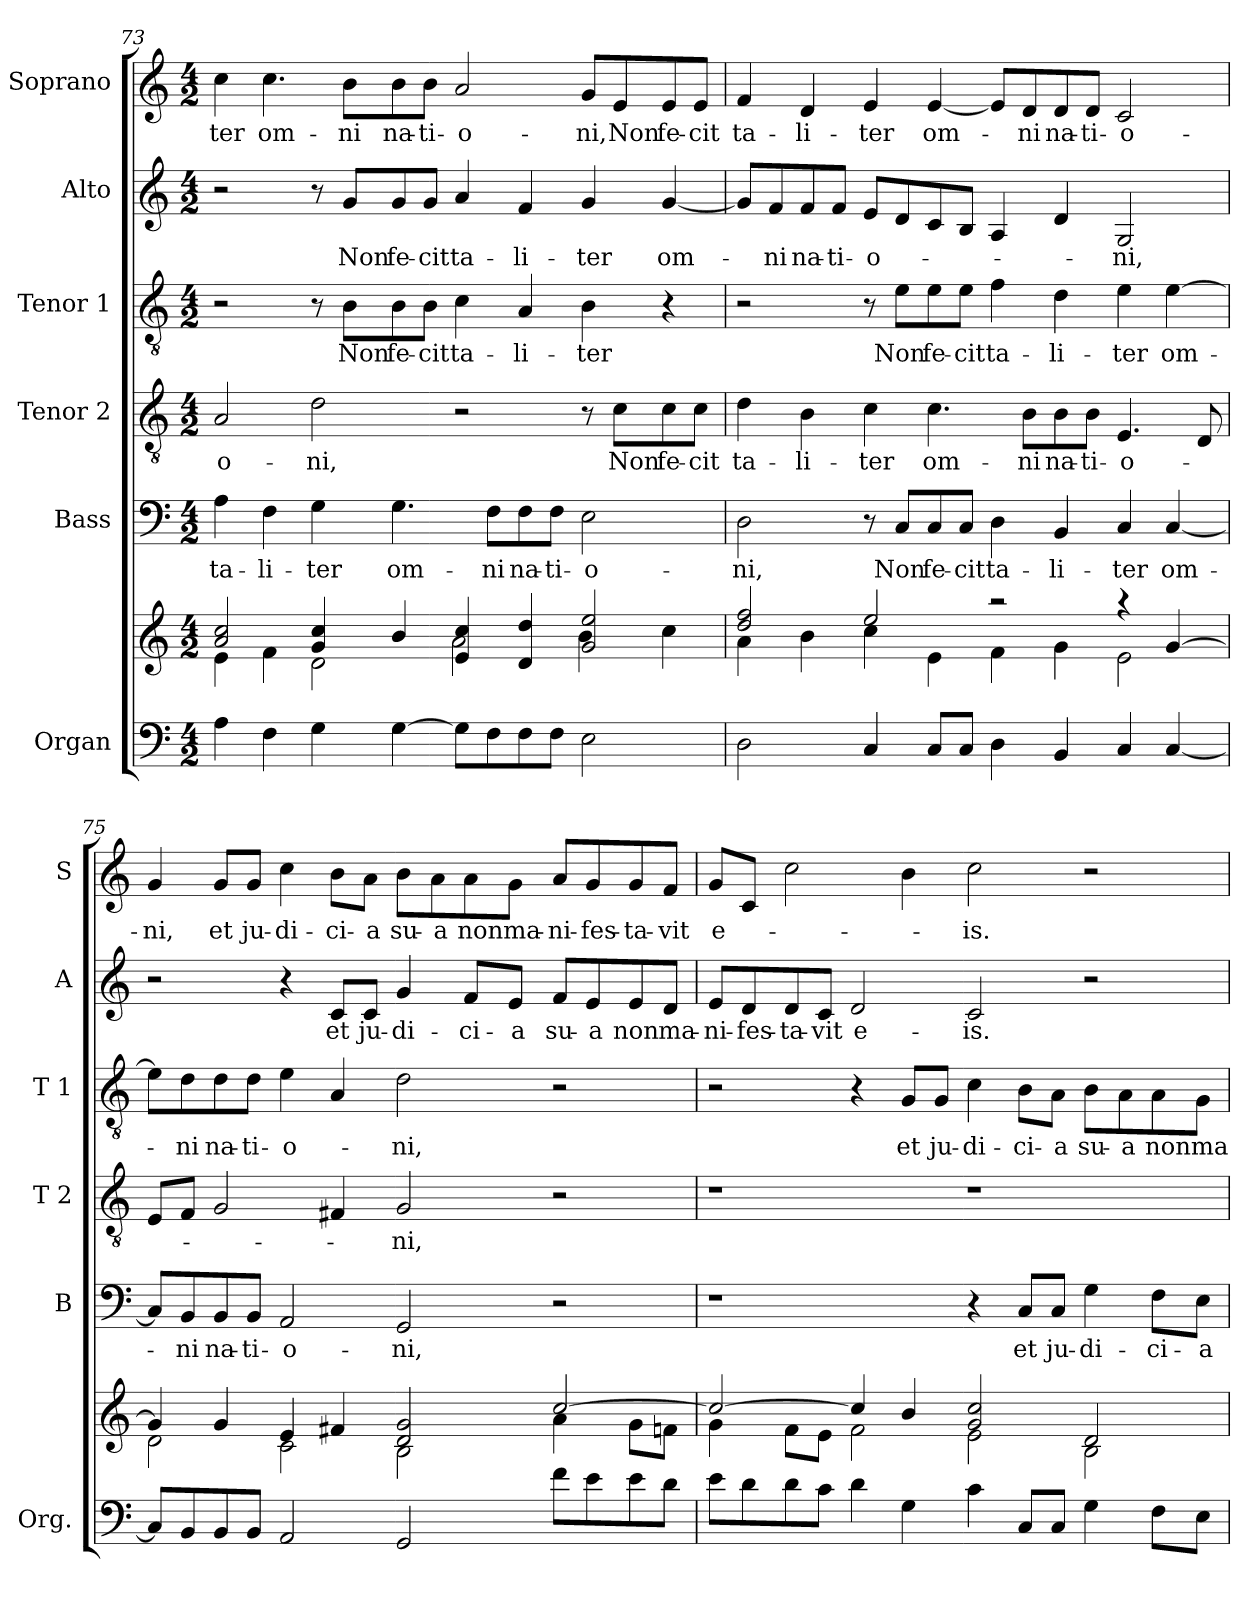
**kern	**kern	**kern	**text	**kern	**text	**kern	**text	**kern	**text	**kern	**text
*part6	*part6	*part5	*part5	*part4	*part4	*part3	*part3	*part2	*part2	*part1	*part1
*staff7	*staff6	*staff5	*staff5	*staff4	*staff4	*staff3	*staff3	*staff2	*staff2	*staff1	*staff1
*I"Organ	*	*I"Bass	*	*I"Tenor 2	*	*I"Tenor 1	*	*I"Alto	*	*I"Soprano	*
*I'Org.	*	*I'B	*	*I'T 2	*	*I'T 1	*	*I'A	*	*I'S	*
!!LO:PB:g=z
*clefF4	*clefG2	*clefF4	*	*clefGv2	*	*clefGv2	*	*clefG2	*	*clefG2	*
*k[]	*k[]	*k[]	*	*k[]	*	*k[]	*	*k[]	*	*k[]	*
*M4/2	*M4/2	*M4/2	*	*M4/2	*	*M4/2	*	*M4/2	*	*M4/2	*
=73	=73	=73	=73	=73	=73	=73	=73	=73	=73	=73	=73
*	*^	*	*	*	*	*	*	*	*	*	*
!	!	!	!	!LO:LY:b	!	!LO:LY:b	!	!	!	!	!	!LO:LY:b
4A\	2a!/ 2cc!/	4e!\	4A\	ta-	2A/	-o-	2r	.	2r	.	4cc\	-ter
!	!	!	!	!LO:LY:b	!	!	!	!	!	!	!	!LO:LY:b
4F\	.	4f!\	4F\	-li-	.	.	.	.	.	.	4.cc\	om-
!	!	!	!	!LO:LY:b	!	!LO:LY:b	!	!	!	!	!	!
4G\	4g!/ 4cc!/	2d!\	4G\	-ter	2d\	-ni,	8r	.	8r	.	.	.
!	!	!	!	!	!	!	!	!LO:LY:b	!	!LO:LY:b	!	!LO:LY:b
.	.	.	.	.	.	.	8B\L	Non	8g/L	Non	8b\L	-ni
!	!	!	!	!LO:LY:b	!	!	!	!LO:LY:b	!	!LO:LY:b	!	!LO:LY:b
[4G\	4b!/	.	4.G\	om-	.	.	8B\	fe-	8g/	fe-	8b\	na-
!	!	!	!	!	!	!	!	!LO:LY:b	!	!LO:LY:b	!	!LO:LY:b
.	.	.	.	.	.	.	8B\J	-cit	8g/J	-cit	8b\J	-ti-
!	!	!	!	!	!	!	!	!LO:LY:b	!	!LO:LY:b	!	!LO:LY:b
8G\L]	4e!/ 4cc!/	2a!\	.	.	2r	.	4c\	ta-	4a/	ta-	2a/	-o-
!	!	!	!	!LO:LY:b	!	!	!	!	!	!	!	!
8F\	.	.	8F\L	-ni	.	.	.	.	.	.	.	.
!	!	!	!	!LO:LY:b	!	!	!	!LO:LY:b	!	!LO:LY:b	!	!
8F\	4d!/ 4dd!/	.	8F\	na-	.	.	4A/	-li-	4f/	-li-	.	.
!	!	!	!	!LO:LY:b	!	!	!	!	!	!	!	!
8F\J	.	.	8F\J	-ti-	.	.	.	.	.	.	.	.
!	!	!	!	!LO:LY:b	!	!	!	!LO:LY:b	!	!LO:LY:b	!	!LO:LY:b
2E\	2g!/ 2ee!/	4b!\	2E\	-o-	8r	.	4B\	-ter	4g/	-ter	8g/L	-ni,
!	!	!	!	!	!	!LO:LY:b	!	!	!	!	!	!LO:LY:b
.	.	.	.	.	8c\L	Non	.	.	.	.	8e/	Non
!	!	!	!	!	!	!LO:LY:b	!	!	!	!LO:LY:b	!	!LO:LY:b
.	.	4cc!\	.	.	8c\	fe-	4r	.	[4g/	om-	8e/	fe-
!	!	!	!	!	!	!LO:LY:b	!	!	!	!	!	!LO:LY:b
.	.	.	.	.	8c\J	-cit	.	.	.	.	8e/J	-cit
=74	=74	=74	=74	=74	=74	=74	=74	=74	=74	=74	=74	=74
!	!	!	!	!LO:LY:b	!	!LO:LY:b	!	!	!	!	!	!LO:LY:b
2D\	2dd!/ 2ff!/	4a!\	2D\	-ni,	4d\	ta-	2r	.	8g/L]	.	4f/	ta-
!	!	!	!	!	!	!	!	!	!	!LO:LY:b	!	!
.	.	.	.	.	.	.	.	.	8f/	-ni	.	.
!	!	!	!	!	!	!LO:LY:b	!	!	!	!LO:LY:b	!	!LO:LY:b
.	.	4b!\	.	.	4B\	-li-	.	.	8f/	na-	4d/	-li-
!	!	!	!	!	!	!	!	!	!	!LO:LY:b	!	!
.	.	.	.	.	.	.	.	.	8f/J	-ti-	.	.
!	!	!	!	!	!	!LO:LY:b	!	!	!	!LO:LY:b	!	!LO:LY:b
4C/	2ee!/	4cc!\	8r	.	4c\	-ter	8r	.	8e/L	-o-	4e/	-ter
!	!	!	!	!LO:LY:b	!	!	!	!LO:LY:b	!	!	!	!
.	.	.	8C/L	Non	.	.	8e\L	Non	8d/	.	.	.
!	!	!	!	!LO:LY:b	!	!LO:LY:b	!	!LO:LY:b	!	!	!	!LO:LY:b
8C/L	.	4e!\	8C/	fe-	4.c\	om-	8e\	fe-	8c/	.	[4e/	om-
!	!	!	!	!LO:LY:b	!	!	!	!LO:LY:b	!	!	!	!
8C/J	.	.	8C/J	-cit	.	.	8e\J	-cit	8B/J	.	.	.
!	!	!	!	!LO:LY:b	!	!	!	!LO:LY:b	!	!	!	!
4D\	2raa	4f!\	4D\	ta-	.	.	4f\	ta-	4A/	.	8e/L]	.
!	!	!	!	!	!	!LO:LY:b	!	!	!	!	!	!LO:LY:b
.	.	.	.	.	8B\L	-ni	.	.	.	.	8d/	-ni
!	!	!	!	!LO:LY:b	!	!LO:LY:b	!	!LO:LY:b	!	!	!	!LO:LY:b
4BB/	.	4g!\	4BB/	-li-	8B\	na-	4d\	-li-	4d/	.	8d/	na-
!	!	!	!	!	!	!LO:LY:b	!	!	!	!	!	!LO:LY:b
.	.	.	.	.	8B\J	-ti-	.	.	.	.	8d/J	-ti-
!	!	!	!	!LO:LY:b	!	!LO:LY:b	!	!LO:LY:b	!	!LO:LY:b	!	!LO:LY:b
4C/	4raa	2e!\	4C/	-ter	4.E/	-o-	4e\	-ter	2G/	-ni,	2c/	-o-
!	!	!	!	!LO:LY:b	!	!	!	!LO:LY:b	!	!	!	!
[4C/	[4g!/	.	[4C/	om-	.	.	[4e\	om-	.	.	.	.
.	.	.	.	.	8D/	.	.	.	.	.	.	.
!!LO:LB:g=z
=75	=75	=75	=75	=75	=75	=75	=75	=75	=75	=75	=75	=75
!	!	!	!	!	!	!	!	!	!	!	!	!LO:LY:b
8C/L]	4g!/]	2d!\	8C/L]	.	8E/L	.	8e\L]	.	2r	.	4g/	-ni,
!	!	!	!	!LO:LY:b	!	!	!	!LO:LY:b	!	!	!	!
8BB/	.	.	8BB/	-ni	8F/J	.	8d\	-ni	.	.	.	.
!	!	!	!	!LO:LY:b	!	!	!	!LO:LY:b	!	!	!	!LO:LY:b
8BB/	4g!/	.	8BB/	na-	2G/	.	8d\	na-	.	.	8g/L	et
!	!	!	!	!LO:LY:b	!	!	!	!LO:LY:b	!	!	!	!LO:LY:b
8BB/J	.	.	8BB/J	-ti-	.	.	8d\J	-ti-	.	.	8g/J	ju-
!	!	!	!	!LO:LY:b	!	!	!	!LO:LY:b	!	!	!	!LO:LY:b
2AA/	4e!/	2c!\	2AA/	-o-	.	.	4e\	-o-	4r	.	4cc\	-di-
!	!	!	!	!	!	!	!	!	!	!LO:LY:b	!	!LO:LY:b
.	4f#X!/	.	.	.	4F#X/	.	4A/	.	8c/L	et	8b\L	-ci-
!	!	!	!	!	!	!	!	!	!	!LO:LY:b	!	!LO:LY:b
.	.	.	.	.	.	.	.	.	8c/J	ju-	8a\J	-a
!	!	!	!	!LO:LY:b	!	!LO:LY:b	!	!LO:LY:b	!	!LO:LY:b	!	!LO:LY:b
2GG/	2d!/ 2g!/	2B!\	2GG/	-ni,	2G/	-ni,	2d\	-ni,	4g/	-di-	8b\L	su-
!	!	!	!	!	!	!	!	!	!	!	!	!LO:LY:b
.	.	.	.	.	.	.	.	.	.	.	8a\	-a
!	!	!	!	!	!	!	!	!	!	!LO:LY:b	!	!LO:LY:b
.	.	.	.	.	.	.	.	.	8f/L	-ci-	8a\	non
!	!	!	!	!	!	!	!	!	!	!LO:LY:b	!	!LO:LY:b
.	.	.	.	.	.	.	.	.	8e/J	-a	8g\J	ma-
!	!	!	!	!	!	!	!	!	!	!LO:LY:b	!	!LO:LY:b
8f\L	[2cc!/	4a!\	2r	.	2r	.	2r	.	8f/L	su-	8a/L	-ni-
!	!	!	!	!	!	!	!	!	!	!LO:LY:b	!	!LO:LY:b
8e\	.	.	.	.	.	.	.	.	8e/	-a	8g/	-fes-
!	!	!	!	!	!	!	!	!	!	!LO:LY:b	!	!LO:LY:b
8e\	.	8g!\L	.	.	.	.	.	.	8e/	non	8g/	-ta-
!	!	!	!	!	!	!	!	!	!	!LO:LY:b	!	!LO:LY:b
8d\J	.	8fn!\J	.	.	.	.	.	.	8d/J	ma-	8f/J	-vit
=76	=76	=76	=76	=76	=76	=76	=76	=76	=76	=76	=76	=76
!	!	!	!	!	!	!	!	!	!	!LO:LY:b	!	!LO:LY:b
8e\L	2cc!/_	4g!\	1r	.	1r	.	2r	.	8e/L	-ni-	8g/L	e-
!	!	!	!	!	!	!	!	!	!	!LO:LY:b	!	!
8d\	.	.	.	.	.	.	.	.	8d/	-fes-	8c/J	.
!	!	!	!	!	!	!	!	!	!	!LO:LY:b	!	!
8d\	.	8f!\L	.	.	.	.	.	.	8d/	-ta-	2cc\	.
!	!	!	!	!	!	!	!	!	!	!LO:LY:b	!	!
8c\J	.	8e!\J	.	.	.	.	.	.	8c/J	-vit	.	.
!	!	!	!	!	!	!	!	!	!	!LO:LY:b	!	!
4d\	4cc!/]	2f!\	.	.	.	.	4r	.	2d/	e-	.	.
!	!	!	!	!	!	!	!	!LO:LY:b	!	!	!	!
4G\	4b!/	.	.	.	.	.	8G/L	et	.	.	4b\	.
!	!	!	!	!	!	!	!	!LO:LY:b	!	!	!	!
.	.	.	.	.	.	.	8G/J	ju-	.	.	.	.
!	!	!	!	!	!	!	!	!LO:LY:b	!	!LO:LY:b	!	!LO:LY:b
4c\	2g!/ 2cc!/	2e!\	4r	.	1r	.	4c\	-di-	2c/	-is.	2cc\	-is.
!	!	!	!	!LO:LY:b	!	!	!	!LO:LY:b	!	!	!	!
8C/L	.	.	8C/L	et	.	.	8B\L	-ci-	.	.	.	.
!	!	!	!	!LO:LY:b	!	!	!	!LO:LY:b	!	!	!	!
8C/J	.	.	8C/J	ju-	.	.	8A\J	-a	.	.	.	.
!	!	!	!	!LO:LY:b	!	!	!	!LO:LY:b	!	!	!	!
4G\	2d!/	2B!\	4G\	-di-	.	.	8B\L	su-	2r	.	2r	.
!	!	!	!	!	!	!	!	!LO:LY:b	!	!	!	!
.	.	.	.	.	.	.	8A\	-a	.	.	.	.
!	!	!	!	!LO:LY:b	!	!	!	!LO:LY:b	!	!	!	!
8F\L	.	.	8F\L	-ci-	.	.	8A\	non	.	.	.	.
!	!	!	!	!LO:LY:b	!	!	!	!LO:LY:b	!	!	!	!
8E\J	.	.	8E\J	-a	.	.	8G\J	ma-	.	.	.	.
*	*v	*v	*	*	*	*	*	*	*	*	*	*
=	=	=	=	=	=	=	=	=	=	=	=
*-	*-	*-	*-	*-	*-	*-	*-	*-	*-	*-	*-
